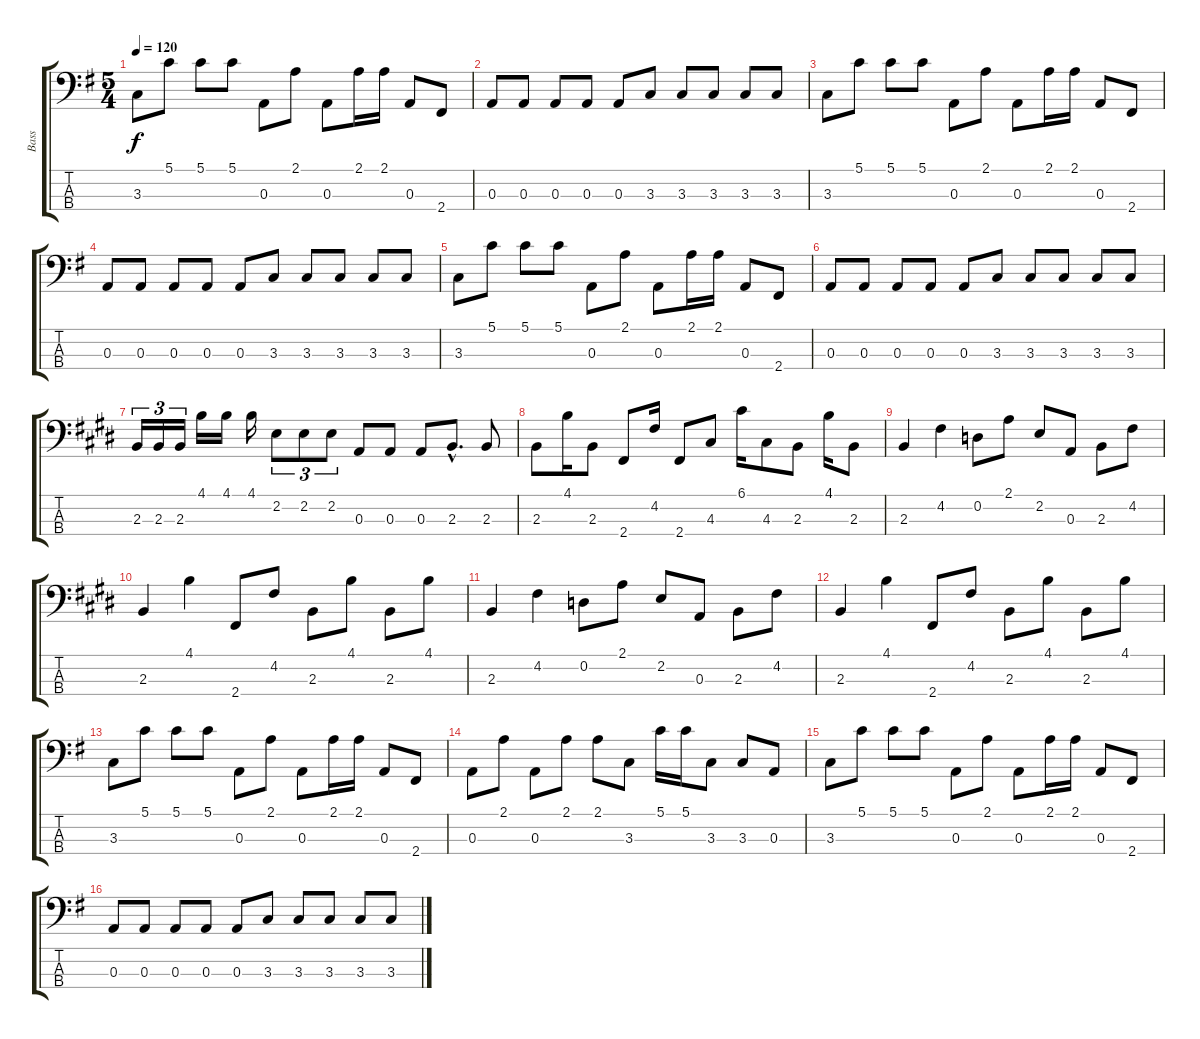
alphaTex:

\track ("Bass" "Bass") {instrument electricbassfinger}
\staff {score tabs}
\tuning (G2 D2 A1 E1) {hide}
\ts (5 4)
\tempo 120
\clef f4
\ks g
3.3.8{dy f} 5.1.8 5.1.8 5.1.8 0.3.8 2.1.8 0.3.8 2.1.16 2.1.16 0.3.8 2.4.8 |
0.3.8 0.3.8 0.3.8 0.3.8 0.3.8 3.3.8 3.3.8 3.3.8 3.3.8 3.3.8 |
3.3.8 5.1.8 5.1.8 5.1.8 0.3.8 2.1.8 0.3.8 2.1.16 2.1.16 0.3.8 2.4.8 |
0.3.8 0.3.8 0.3.8 0.3.8 0.3.8 3.3.8 3.3.8 3.3.8 3.3.8 3.3.8 |
3.3.8 5.1.8 5.1.8 5.1.8 0.3.8 2.1.8 0.3.8 2.1.16 2.1.16 0.3.8 2.4.8 |
0.3.8 0.3.8 0.3.8 0.3.8 0.3.8 3.3.8 3.3.8 3.3.8 3.3.8 3.3.8 |
\ks e
2.3.16{tu (3 2)} 2.3.16{tu (3 2)} 2.3.16{tu (3 2)} 4.1.16 4.1.16 4.1.16 2.2.8{tu (3 2)} 2.2.8{tu (3 2)} 2.2.8{tu (3 2)} 0.3.8 0.3.8 0.3.8 2.3{hac}.8{d} 2.3.8 |
2.3.8 4.1.16 2.3.8 2.4.8 4.2.16 2.4.8 4.3.8 6.1.16 4.3.8 2.3.8 4.1.16 2.3.8 |
2.3.4 4.2.4 0.2.8 2.1.8 2.2.8 0.3.8 2.3.8 4.2.8 |
2.3.4 4.1.4 2.4.8 4.2.8 2.3.8 4.1.8 2.3.8 4.1.8 |
2.3.4 4.2.4 0.2.8 2.1.8 2.2.8 0.3.8 2.3.8 4.2.8 |
2.3.4 4.1.4 2.4.8 4.2.8 2.3.8 4.1.8 2.3.8 4.1.8 |
\ks g
3.3.8 5.1.8 5.1.8 5.1.8 0.3.8 2.1.8 0.3.8 2.1.16 2.1.16 0.3.8 2.4.8 |
0.3.8 2.1.8 0.3.8 2.1.8 2.1.8 3.3.8 5.1.16 5.1.16 3.3.8 3.3.8 0.3.8 |
3.3.8 5.1.8 5.1.8 5.1.8 0.3.8 2.1.8 0.3.8 2.1.16 2.1.16 0.3.8 2.4.8 |
0.3.8 0.3.8 0.3.8 0.3.8 0.3.8 3.3.8 3.3.8 3.3.8 3.3.8 3.3.8
